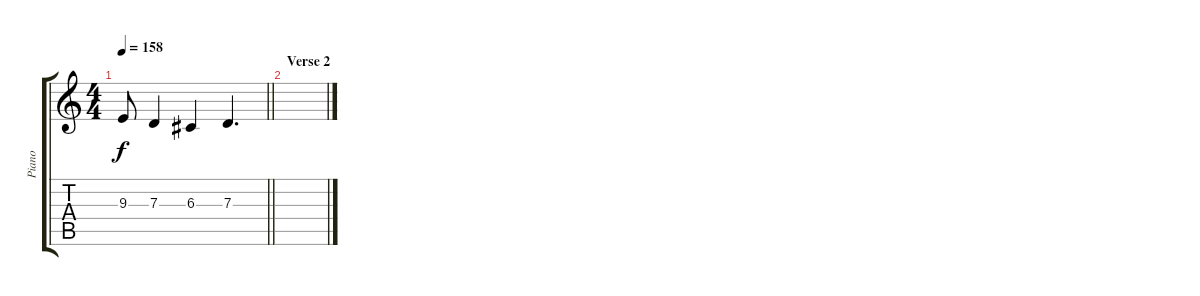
\track ("Piano" "Piano") {instrument electricgrandpiano}
\staff {score tabs}
\tuning (E4 B3 G3 D3 A2 E2) {hide}
\ts (4 4)
\tempo 158
\clef g2
\barLineRight lightlight
\ks c
9.3{t}.8{dy f} 7.3.4 6.3.4 7.3.4{d} |
\section ("" "Verse 2")
